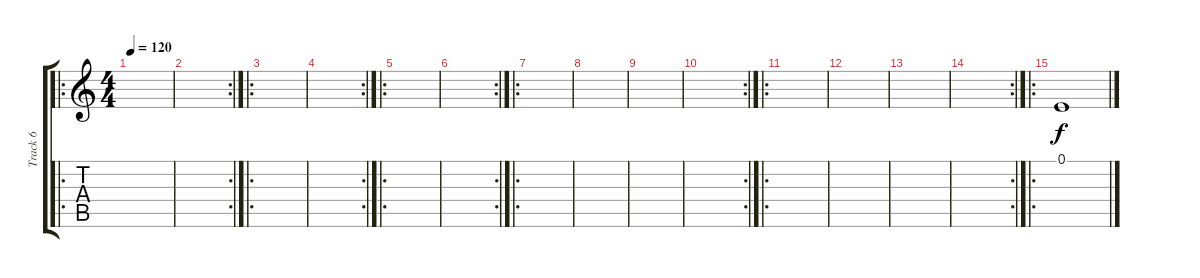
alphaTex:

\track ("Track 6" "Track 6") {instrument reversecymbal}
\staff {score tabs}
\tuning (E4 B3 G3 D3 A2 E2) {hide}
\ro
\ts (4 4)
\tempo 120
\clef g2
\ks c
|
\rc 2
|
\ro
|
\rc 2
|
\ro
|
\rc 2
|
\ro
|
|
|
\rc 2
|
\ro
|
|
|
\rc 2
|
\ro
0.1.1
